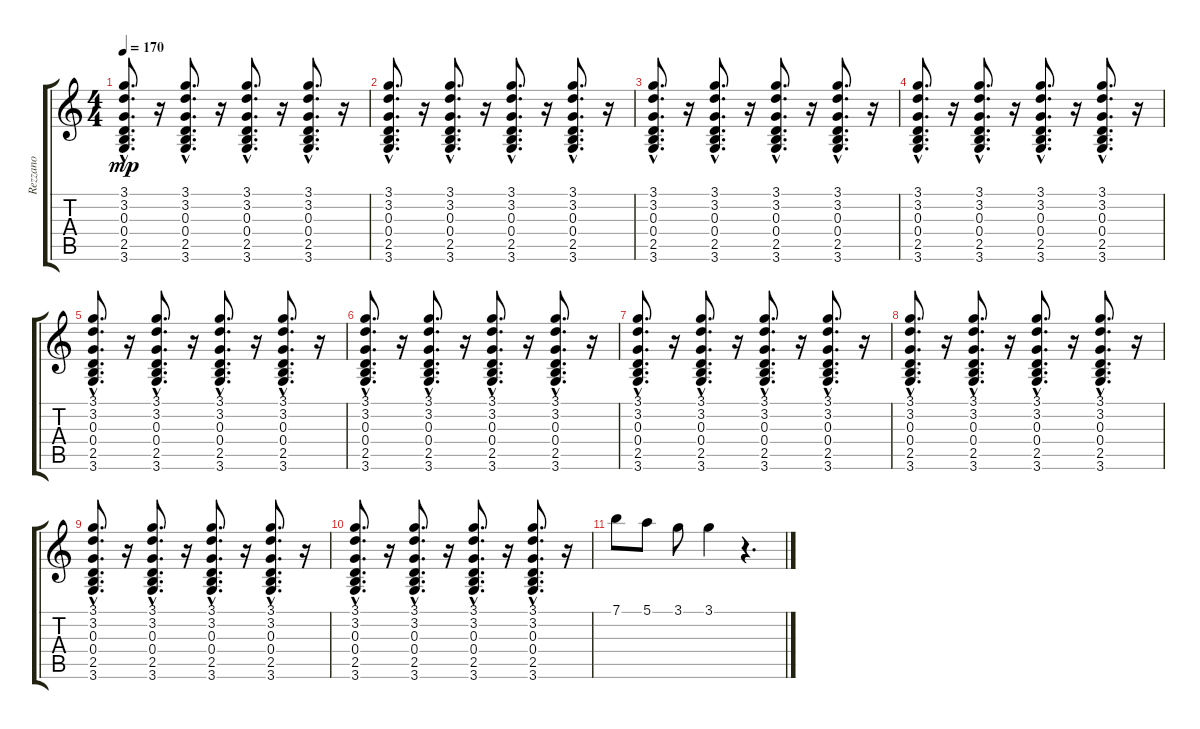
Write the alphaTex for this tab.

\track ("Rezzano" "Rezzano") {instrument distortionguitar}
\staff {score tabs}
\tuning (E4 B3 G3 D3 A2 E2) {hide}
\ts (4 4)
\tempo 170
\clef g2
\ks c
(3.1{hac} 3.2{hac} 0.3{hac} 0.4{hac} 2.5{hac} 3.6{hac}).8{d dy mp} r.16 (3.1{hac} 3.2{hac} 0.3{hac} 0.4{hac} 2.5{hac} 3.6{hac}).8{d} r.16 (3.1{hac} 3.2{hac} 0.3{hac} 0.4{hac} 2.5{hac} 3.6{hac}).8{d} r.16 (3.1{hac} 3.2{hac} 0.3{hac} 0.4{hac} 2.5{hac} 3.6{hac}).8{d} r.16 |
(3.1{hac} 3.2{hac} 0.3{hac} 0.4{hac} 2.5{hac} 3.6{hac}).8{d} r.16 (3.1{hac} 3.2{hac} 0.3{hac} 0.4{hac} 2.5{hac} 3.6{hac}).8{d} r.16 (3.1{hac} 3.2{hac} 0.3{hac} 0.4{hac} 2.5{hac} 3.6{hac}).8{d} r.16 (3.1{hac} 3.2{hac} 0.3{hac} 0.4{hac} 2.5{hac} 3.6{hac}).8{d} r.16 |
(3.1{hac} 3.2{hac} 0.3{hac} 0.4{hac} 2.5{hac} 3.6{hac}).8{d} r.16 (3.1{hac} 3.2{hac} 0.3{hac} 0.4{hac} 2.5{hac} 3.6{hac}).8{d} r.16 (3.1{hac} 3.2{hac} 0.3{hac} 0.4{hac} 2.5{hac} 3.6{hac}).8{d} r.16 (3.1{hac} 3.2{hac} 0.3{hac} 0.4{hac} 2.5{hac} 3.6{hac}).8{d} r.16 |
(3.1{hac} 3.2{hac} 0.3{hac} 0.4{hac} 2.5{hac} 3.6{hac}).8{d} r.16 (3.1{hac} 3.2{hac} 0.3{hac} 0.4{hac} 2.5{hac} 3.6{hac}).8{d} r.16 (3.1{hac} 3.2{hac} 0.3{hac} 0.4{hac} 2.5{hac} 3.6{hac}).8{d} r.16 (3.1{hac} 3.2{hac} 0.3{hac} 0.4{hac} 2.5{hac} 3.6{hac}).8{d} r.16 |
(3.1{hac} 3.2{hac} 0.3{hac} 0.4{hac} 2.5{hac} 3.6{hac}).8{d} r.16 (3.1{hac} 3.2{hac} 0.3{hac} 0.4{hac} 2.5{hac} 3.6{hac}).8{d} r.16 (3.1{hac} 3.2{hac} 0.3{hac} 0.4{hac} 2.5{hac} 3.6{hac}).8{d} r.16 (3.1{hac} 3.2{hac} 0.3{hac} 0.4{hac} 2.5{hac} 3.6{hac}).8{d} r.16 |
(3.1{hac} 3.2{hac} 0.3{hac} 0.4{hac} 2.5{hac} 3.6{hac}).8{d} r.16 (3.1{hac} 3.2{hac} 0.3{hac} 0.4{hac} 2.5{hac} 3.6{hac}).8{d} r.16 (3.1{hac} 3.2{hac} 0.3{hac} 0.4{hac} 2.5{hac} 3.6{hac}).8{d} r.16 (3.1{hac} 3.2{hac} 0.3{hac} 0.4{hac} 2.5{hac} 3.6{hac}).8{d} r.16 |
(3.1{hac} 3.2{hac} 0.3{hac} 0.4{hac} 2.5{hac} 3.6{hac}).8{d} r.16 (3.1{hac} 3.2{hac} 0.3{hac} 0.4{hac} 2.5{hac} 3.6{hac}).8{d} r.16 (3.1{hac} 3.2{hac} 0.3{hac} 0.4{hac} 2.5{hac} 3.6{hac}).8{d} r.16 (3.1{hac} 3.2{hac} 0.3{hac} 0.4{hac} 2.5{hac} 3.6{hac}).8{d} r.16 |
(3.1{hac} 3.2{hac} 0.3{hac} 0.4{hac} 2.5{hac} 3.6{hac}).8{d} r.16 (3.1{hac} 3.2{hac} 0.3{hac} 0.4{hac} 2.5{hac} 3.6{hac}).8{d} r.16 (3.1{hac} 3.2{hac} 0.3{hac} 0.4{hac} 2.5{hac} 3.6{hac}).8{d} r.16 (3.1{hac} 3.2{hac} 0.3{hac} 0.4{hac} 2.5{hac} 3.6{hac}).8{d} r.16 |
(3.1{hac} 3.2{hac} 0.3{hac} 0.4{hac} 2.5{hac} 3.6{hac}).8{d} r.16 (3.1{hac} 3.2{hac} 0.3{hac} 0.4{hac} 2.5{hac} 3.6{hac}).8{d} r.16 (3.1{hac} 3.2{hac} 0.3{hac} 0.4{hac} 2.5{hac} 3.6{hac}).8{d} r.16 (3.1{hac} 3.2{hac} 0.3{hac} 0.4{hac} 2.5{hac} 3.6{hac}).8{d} r.16 |
(3.1{hac} 3.2{hac} 0.3{hac} 0.4{hac} 2.5{hac} 3.6{hac}).8{d} r.16 (3.1{hac} 3.2{hac} 0.3{hac} 0.4{hac} 2.5{hac} 3.6{hac}).8{d} r.16 (3.1{hac} 3.2{hac} 0.3{hac} 0.4{hac} 2.5{hac} 3.6{hac}).8{d} r.16 (3.1{hac} 3.2{hac} 0.3{hac} 0.4{hac} 2.5{hac} 3.6{hac}).8{d} r.16 |
7.1.8{volume 10 instrument distortionguitar} 5.1.8 3.1.8 3.1.4 r.4{d}
